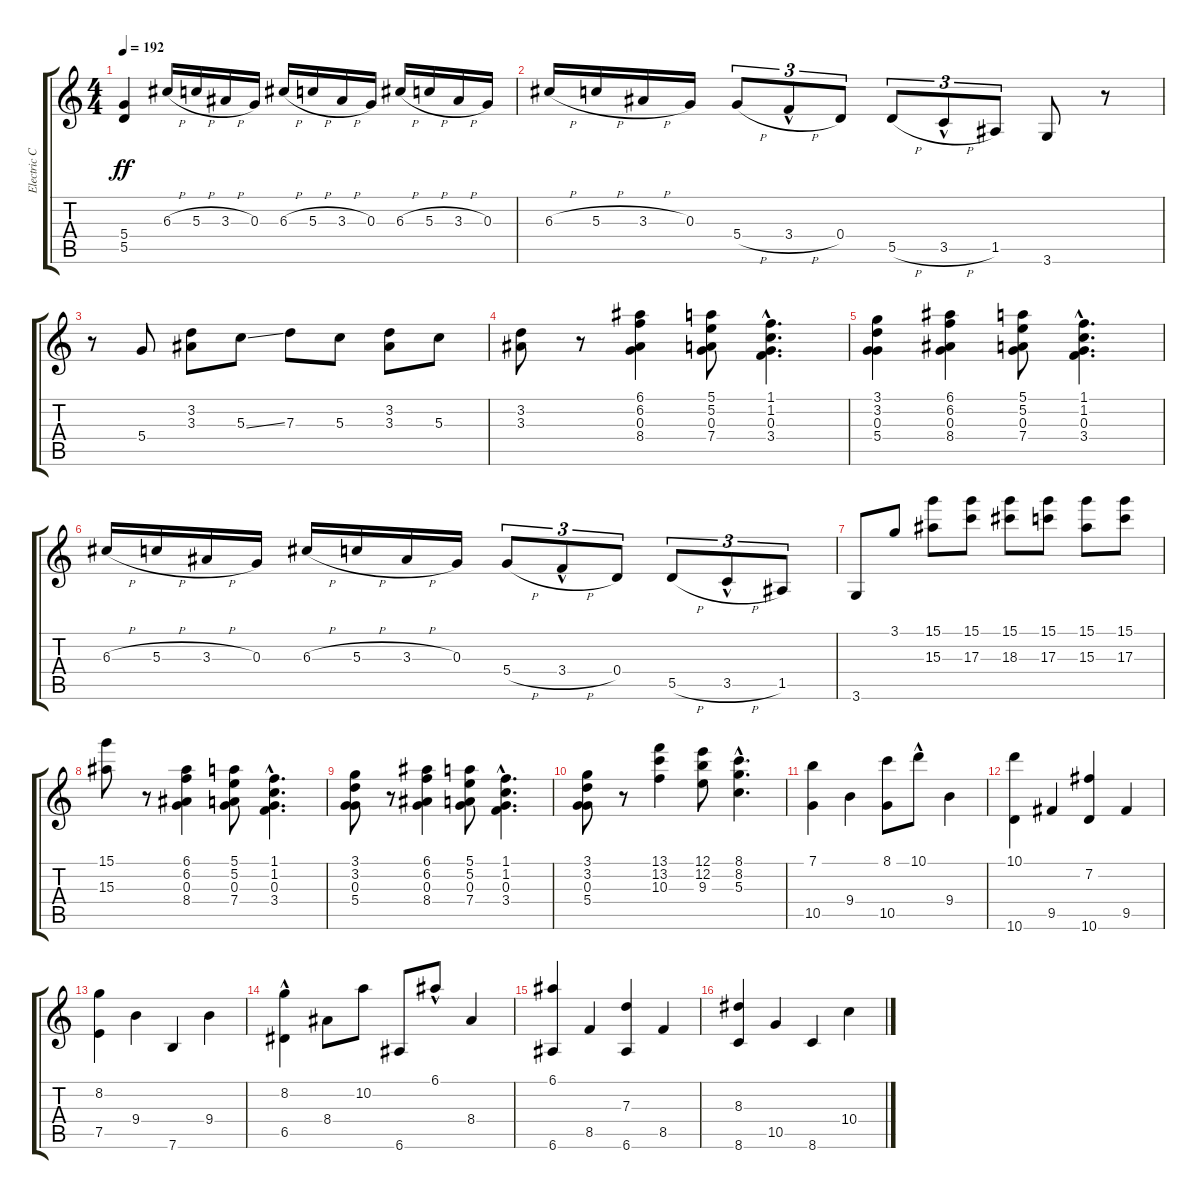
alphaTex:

\track ("Electric Clean" "Electric C") {instrument electricguitarjazz}
\staff {score tabs}
\tuning (E4 B3 G3 D3 A2 E2) {hide}
\ts (4 4)
\tempo 192
\clef g2
\ks c
(5.4 5.5).4{dy ff} 6.3{h}.16 5.3{h}.16 3.3{h}.16 0.3.16 6.3{h}.16 5.3{h}.16 3.3{h}.16 0.3.16 6.3{h}.16 5.3{h}.16 3.3{h}.16 0.3.16 |
6.3{h}.16 5.3{h}.16 3.3{h}.16 0.3.16 5.4{h}.8{tu (3 2)} 3.4{h hac}.8{tu (3 2)} 0.4.8{tu (3 2)} 5.5{h}.8{tu (3 2)} 3.5{h hac}.8{tu (3 2)} 1.5.8{tu (3 2)} 3.6.8 r.8 |
r.8 5.4.8 (3.2 3.3).8 5.3{ss}.8 7.3.8 5.3.8 (3.2 3.3).8 5.3.8 |
(3.2 3.3).8 r.8 (6.1 6.2 0.3 8.4).4 (5.1 5.2 0.3 7.4).8 (1.1{hac} 1.2{hac} 0.3{hac} 3.4{hac}).4{d} |
(3.1 3.2 0.3 5.4).4 (6.1 6.2 0.3 8.4).4 (5.1 5.2 0.3 7.4).8 (1.1{hac} 1.2{hac} 0.3{hac} 3.4{hac}).4{d} |
6.3{h}.16 5.3{h}.16 3.3{h}.16 0.3.16 6.3{h}.16 5.3{h}.16 3.3{h}.16 0.3.16 5.4{h}.8{tu (3 2)} 3.4{h hac}.8{tu (3 2)} 0.4.8{tu (3 2)} 5.5{h}.8{tu (3 2)} 3.5{h hac}.8{tu (3 2)} 1.5.8{tu (3 2)} |
3.6.8 3.1.8 (15.1 15.3).8 (15.1 17.3).8 (15.1 18.3).8 (15.1 17.3).8 (15.1 15.3).8 (15.1 17.3).8 |
(15.1 15.3).8 r.8 (6.1 6.2 0.3 8.4).4 (5.1 5.2 0.3 7.4).8 (1.1{hac} 1.2{hac} 0.3{hac} 3.4{hac}).4{d} |
(3.1 3.2 0.3 5.4).8 r.8 (6.1 6.2 0.3 8.4).4 (5.1 5.2 0.3 7.4).8 (1.1{hac} 1.2{hac} 0.3{hac} 3.4{hac}).4{d} |
(3.1 3.2 0.3 5.4).8 r.8 (13.1 13.2 10.3).4 (12.1 12.2 9.3).8 (8.1{hac} 8.2{hac} 5.3{hac}).4{d} |
(7.1 10.5).4 9.4.4 (8.1 10.5).8 10.1{hac}.8 9.4.4 |
(10.1 10.6).4 9.5.4 (7.2 10.6).4 9.5.4 |
(8.2 7.5).4 9.4.4 7.6.4 9.4.4 |
(8.2{hac} 6.5).4 8.4.8 10.2.8 6.6.8 6.1{hac}.8 8.4.4 |
(6.1 6.6).4 8.5.4 (7.3 6.6).4 8.5.4 |
(8.3 8.6).4 10.5.4 8.6.4 10.4.4
